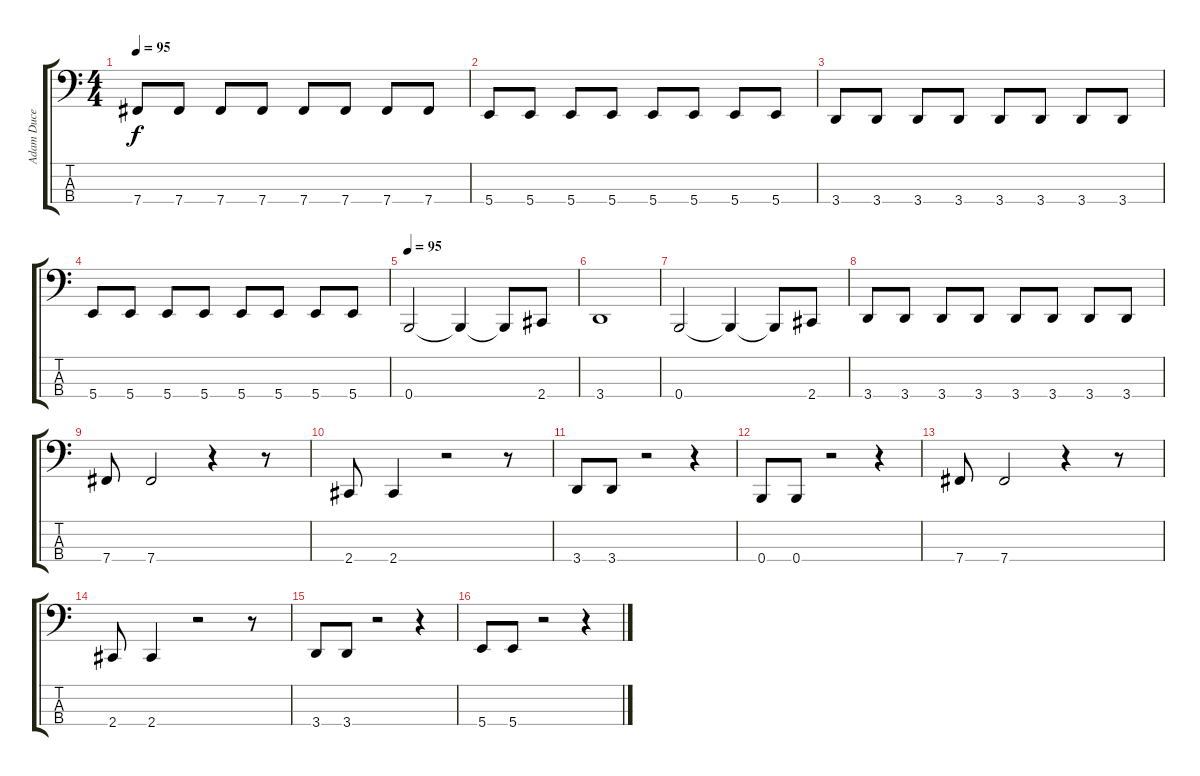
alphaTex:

\track ("Adam Duce" "Adam Duce") {instrument electricbassfinger}
\staff {score tabs}
\tuning (E2 B1 Gb1 B0) {hide}
\ts (4 4)
\tempo 95
\clef f4
\ks c
7.4.8{dy f} 7.4.8 7.4.8 7.4.8 7.4.8 7.4.8 7.4.8 7.4.8 |
5.4.8 5.4.8 5.4.8 5.4.8 5.4.8 5.4.8 5.4.8 5.4.8 |
3.4.8 3.4.8 3.4.8 3.4.8 3.4.8 3.4.8 3.4.8 3.4.8 |
5.4.8 5.4.8 5.4.8 5.4.8 5.4.8 5.4.8 5.4.8 5.4.8 |
\tempo 95
0.4.2{volume 12} 0.4{t}.4 0.4{t}.8 2.4.8 |
3.4.1 |
0.4.2{volume 12} 0.4{t}.4 0.4{t}.8 2.4.8 |
3.4.8 3.4.8 3.4.8 3.4.8 3.4.8 3.4.8 3.4.8 3.4.8 |
7.4.8 7.4.2 r.4 r.8 |
2.4.8 2.4.4 r.2 r.8 |
3.4.8 3.4.8 r.2 r.4 |
0.4.8 0.4.8 r.2 r.4 |
7.4.8 7.4.2 r.4 r.8 |
2.4.8 2.4.4 r.2 r.8 |
3.4.8 3.4.8 r.2 r.4 |
5.4.8 5.4.8 r.2 r.4
